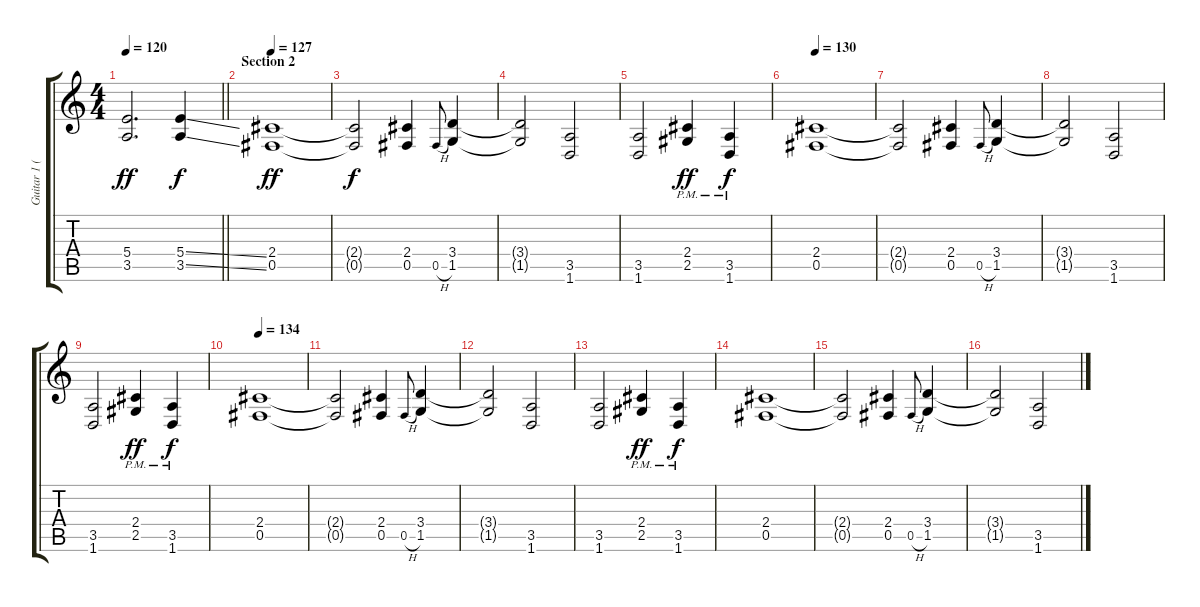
\track ("Guitar 1 (Distortion)" "Guitar 1 (") {instrument distortionguitar}
\staff {score tabs}
\tuning (Db4 Ab3 E3 B2 Gb2 Db2) {hide}
\ts (4 4)
\tempo 120
\clef g2
\barLineRight lightlight
\ks c
(5.4 3.5).2{d dy ff} (5.4{ss} 3.5{ss}).4{dy f} |
\section ("" "Section 2")
\tempo 127
(2.4 0.5).1{dy ff} |
(2.4{t} 0.5{t}).2{dy f} (2.4 0.5).4 0.5{h}.8{gr onbeat} (3.4 1.5).4 |
(3.4{t} 1.5{t}).2 (3.5 1.6).2 |
(3.5 1.6).2 (2.4{pm} 2.5{pm}).4{dy ff} (3.5{pm} 1.6{pm}).4{dy f} |
\tempo 130
(2.4 0.5).1 |
(2.4{t} 0.5{t}).2 (2.4 0.5).4 0.5{h}.8{gr onbeat} (3.4 1.5).4 |
(3.4{t} 1.5{t}).2 (3.5 1.6).2 |
(3.5 1.6).2 (2.4{pm} 2.5{pm}).4{dy ff} (3.5{pm} 1.6{pm}).4{dy f} |
\tempo 134
(2.4 0.5).1 |
(2.4{t} 0.5{t}).2 (2.4 0.5).4 0.5{h}.8{gr onbeat} (3.4 1.5).4 |
(3.4{t} 1.5{t}).2 (3.5 1.6).2 |
(3.5 1.6).2 (2.4{pm} 2.5{pm}).4{dy ff} (3.5{pm} 1.6{pm}).4{dy f} |
(2.4 0.5).1 |
(2.4{t} 0.5{t}).2 (2.4 0.5).4 0.5{h}.8{gr onbeat} (3.4 1.5).4 |
(3.4{t} 1.5{t}).2 (3.5 1.6).2
